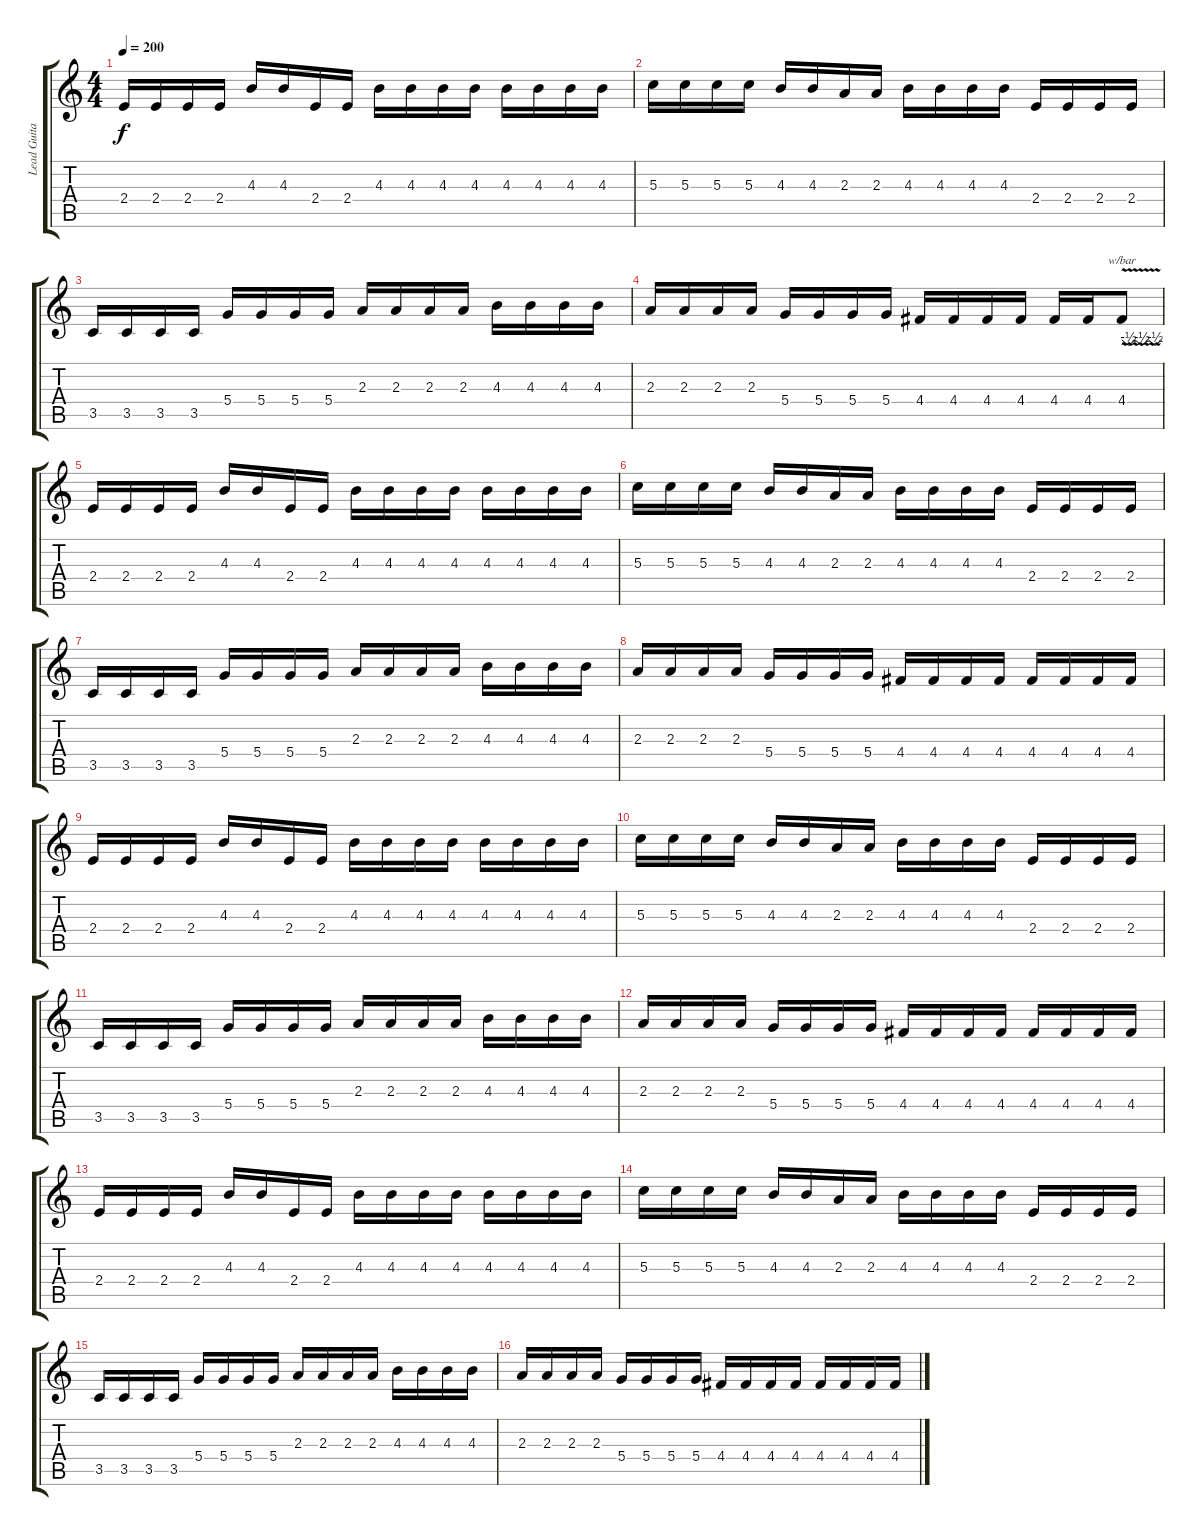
\track ("Lead Guitar" "Lead Guita") {instrument distortionguitar}
\staff {score tabs}
\tuning (E4 B3 G3 D3 A2 E2) {hide}
\ts (4 4)
\tempo 200
\clef g2
\ks c
2.4.16{dy f volume 0 instrument distortionguitar} 2.4.16{volume 11} 2.4.16 2.4.16 4.3.16 4.3.16 2.4.16 2.4.16 4.3.16 4.3.16 4.3.16 4.3.16 4.3.16 4.3.16 4.3.16 4.3.16 |
5.3.16 5.3.16 5.3.16 5.3.16 4.3.16 4.3.16 2.3.16 2.3.16 4.3.16 4.3.16 4.3.16 4.3.16 2.4.16 2.4.16 2.4.16 2.4.16 |
3.5.16 3.5.16 3.5.16 3.5.16 5.4.16 5.4.16 5.4.16 5.4.16 2.3.16 2.3.16 2.3.16 2.3.16 4.3.16 4.3.16 4.3.16 4.3.16 |
2.3.16 2.3.16 2.3.16 2.3.16 5.4.16 5.4.16 5.4.16 5.4.16 4.4.16 4.4.16 4.4.16 4.4.16 4.4.16 4.4.16 4.4{v}.8{tbe (custom default 0 0 10 -2 20 0 30 -2 40 0 50 -2 60 0)} |
2.4.16 2.4.16 2.4.16 2.4.16 4.3.16 4.3.16 2.4.16 2.4.16 4.3.16 4.3.16 4.3.16 4.3.16 4.3.16 4.3.16 4.3.16 4.3.16 |
5.3.16 5.3.16 5.3.16 5.3.16 4.3.16 4.3.16 2.3.16 2.3.16 4.3.16 4.3.16 4.3.16 4.3.16 2.4.16 2.4.16 2.4.16 2.4.16 |
3.5.16 3.5.16 3.5.16 3.5.16 5.4.16 5.4.16 5.4.16 5.4.16 2.3.16 2.3.16 2.3.16 2.3.16 4.3.16 4.3.16 4.3.16 4.3.16 |
2.3.16 2.3.16 2.3.16 2.3.16 5.4.16 5.4.16 5.4.16 5.4.16 4.4.16 4.4.16 4.4.16 4.4.16 4.4.16 4.4.16 4.4.16 4.4.16 |
2.4.16 2.4.16 2.4.16 2.4.16 4.3.16 4.3.16 2.4.16 2.4.16 4.3.16 4.3.16 4.3.16 4.3.16 4.3.16 4.3.16 4.3.16 4.3.16 |
5.3.16 5.3.16 5.3.16 5.3.16 4.3.16 4.3.16 2.3.16 2.3.16 4.3.16 4.3.16 4.3.16 4.3.16 2.4.16 2.4.16 2.4.16 2.4.16 |
3.5.16 3.5.16 3.5.16 3.5.16 5.4.16 5.4.16 5.4.16 5.4.16 2.3.16 2.3.16 2.3.16 2.3.16 4.3.16 4.3.16 4.3.16 4.3.16 |
2.3.16 2.3.16 2.3.16 2.3.16 5.4.16 5.4.16 5.4.16 5.4.16 4.4.16 4.4.16 4.4.16 4.4.16 4.4.16 4.4.16 4.4.16 4.4.16 |
2.4.16 2.4.16 2.4.16 2.4.16 4.3.16 4.3.16 2.4.16 2.4.16 4.3.16 4.3.16 4.3.16 4.3.16 4.3.16 4.3.16 4.3.16 4.3.16 |
5.3.16 5.3.16 5.3.16 5.3.16 4.3.16 4.3.16 2.3.16 2.3.16 4.3.16 4.3.16 4.3.16 4.3.16 2.4.16 2.4.16 2.4.16 2.4.16 |
3.5.16 3.5.16 3.5.16 3.5.16 5.4.16 5.4.16 5.4.16 5.4.16 2.3.16 2.3.16 2.3.16 2.3.16 4.3.16 4.3.16 4.3.16 4.3.16 |
2.3.16 2.3.16 2.3.16 2.3.16 5.4.16 5.4.16 5.4.16 5.4.16 4.4.16 4.4.16 4.4.16 4.4.16 4.4.16 4.4.16 4.4.16 4.4.16
